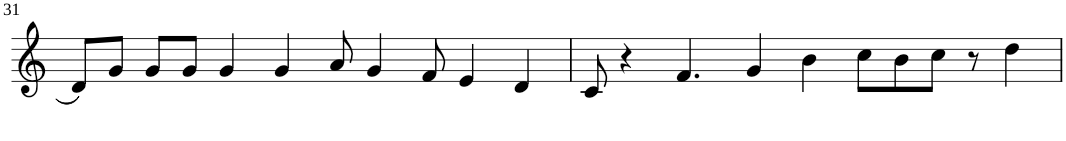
**kern
*part1
*staff1
*I"Violin
!!LO:PB:g=z
*clefG2
*k[]
*M8/4
=31
8d/L
8g/J
8g/L
8g/J
4g/
4g/
8a/
4g/
8f/
4e/
4d/
=32
8c/
4r
4.f/
4g/
4b\
8cc\L
8b\
8cc\J
8r
4dd\
=
*-
